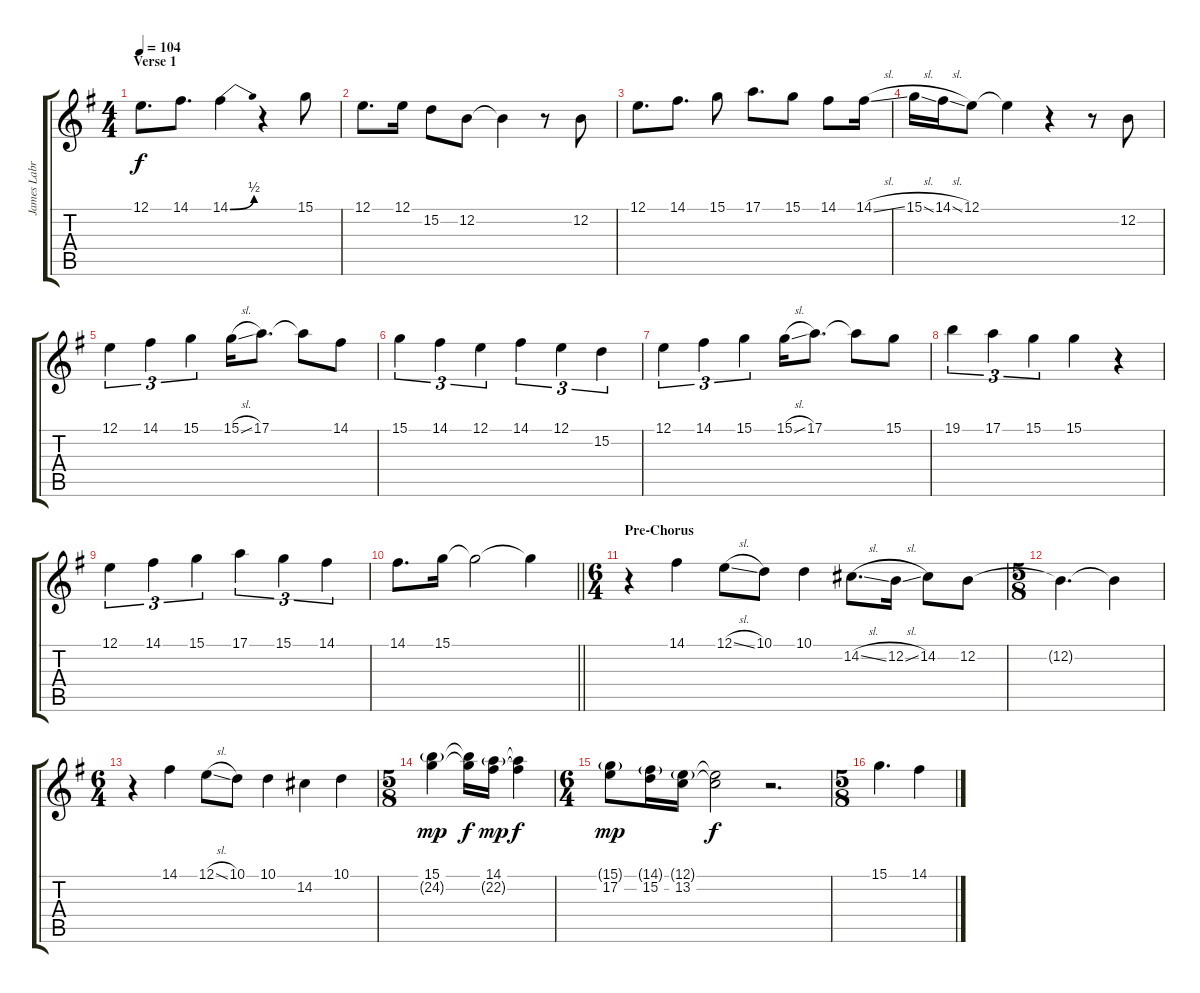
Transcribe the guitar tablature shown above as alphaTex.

\track ("James Labrie" "James Labr") {instrument lead2sawtooth}
\staff {score tabs}
\tuning (E4 B3 G3 D3 A2 E2) {hide}
\ts (4 4)
\section ("" "Verse 1")
\tempo 104
\clef g2
\ks eminor
12.1.8{d dy f} 14.1.8{d} 14.1{be (bend 0 0 60 2)}.4 r.4 15.1.8 |
12.1.8{d} 12.1.16 15.2.8 12.2.8 12.2{t}.4 r.8 12.2.8 |
12.1.8{d} 14.1.8{d} 15.1.8 17.1.8{d} 15.1.8 14.1.8 14.1{sl}.16 |
15.1{sl}.16 14.1{sl}.16 12.1.8 12.1{t}.4 r.4 r.8 12.2.8 |
12.1.4{tu (3 2)} 14.1.4{tu (3 2)} 15.1.4{tu (3 2)} 15.1{sl}.16 17.1.8{d} 17.1{t}.8 14.1.8 |
15.1.4{tu (3 2)} 14.1.4{tu (3 2)} 12.1.4{tu (3 2)} 14.1.4{tu (3 2)} 12.1.4{tu (3 2)} 15.2.4{tu (3 2)} |
12.1.4{tu (3 2)} 14.1.4{tu (3 2)} 15.1.4{tu (3 2)} 15.1{sl}.16 17.1.8{d} 17.1{t}.8 15.1.8 |
19.1.4{tu (3 2)} 17.1.4{tu (3 2)} 15.1.4{tu (3 2)} 15.1.4 r.4 |
12.1.4{tu (3 2)} 14.1.4{tu (3 2)} 15.1.4{tu (3 2)} 17.1.4{tu (3 2)} 15.1.4{tu (3 2)} 14.1.4{tu (3 2)} |
\barLineRight lightlight
14.1.8{d} 15.1.16 15.1{t}.2 15.1{t}.4 |
\ts (6 4)
\section ("" "Pre-Chorus")
r.4 14.1.4 12.1{sl}.8 10.1.8 10.1.4 14.2{sl}.8{d} 12.2{sl}.16 14.2.8 12.2.8 |
\ts (5 8)
12.2{t}.4{d} 12.2{t}.4 |
\ts (6 4)
r.4 14.1.4 12.1{sl}.8 10.1.8 10.1.4 14.2.4 10.1.4 |
\ts (5 8)
(15.1 24.2{g}).4{dy mp} (15.1{t} 24.2{t}).16{dy f} (14.1 22.2{g}).16{dy mp} (14.1{t} 22.2{t}).4{dy f} |
\ts (6 4)
(15.1{g} 17.2).8{dy mp} (14.1{g} 15.2).16 (12.1{g} 13.2).16 (12.1{t} 13.2{t}).2{dy f} r.2{d} |
\ts (5 8)
15.1.4{d} 14.1.4
